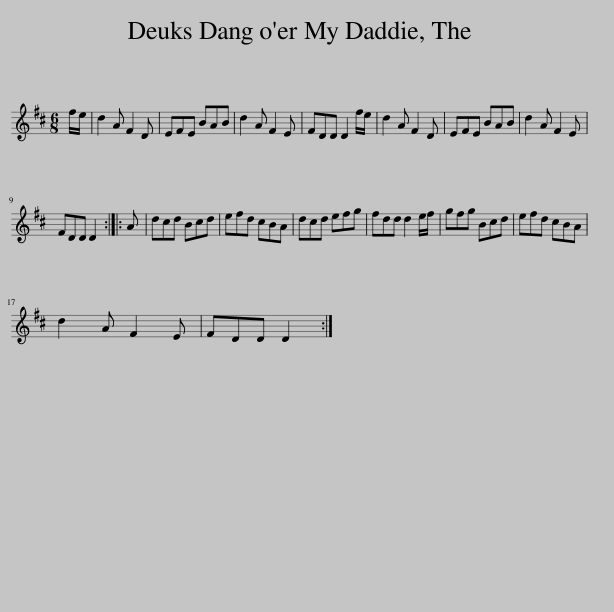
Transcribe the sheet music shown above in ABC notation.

X:1
L:1/8
M:6/8
I:linebreak $
K:D
V:1 treble
V:1
 f/e/ | d2 A F2 D | EFE BAB | d2 A F2 E | FDD D2 f/e/ | %5
 d2 A F2 D | EFE BAB | d2 A F2 E |$ FDD D2 :: A | %10
 dcd Bcd | efd cBA | dcd efg | fdd d2 e/f/ | gfg Bcd | %15
 efd cBA |$ d2 A F2 E | FDD D2 :| %18
